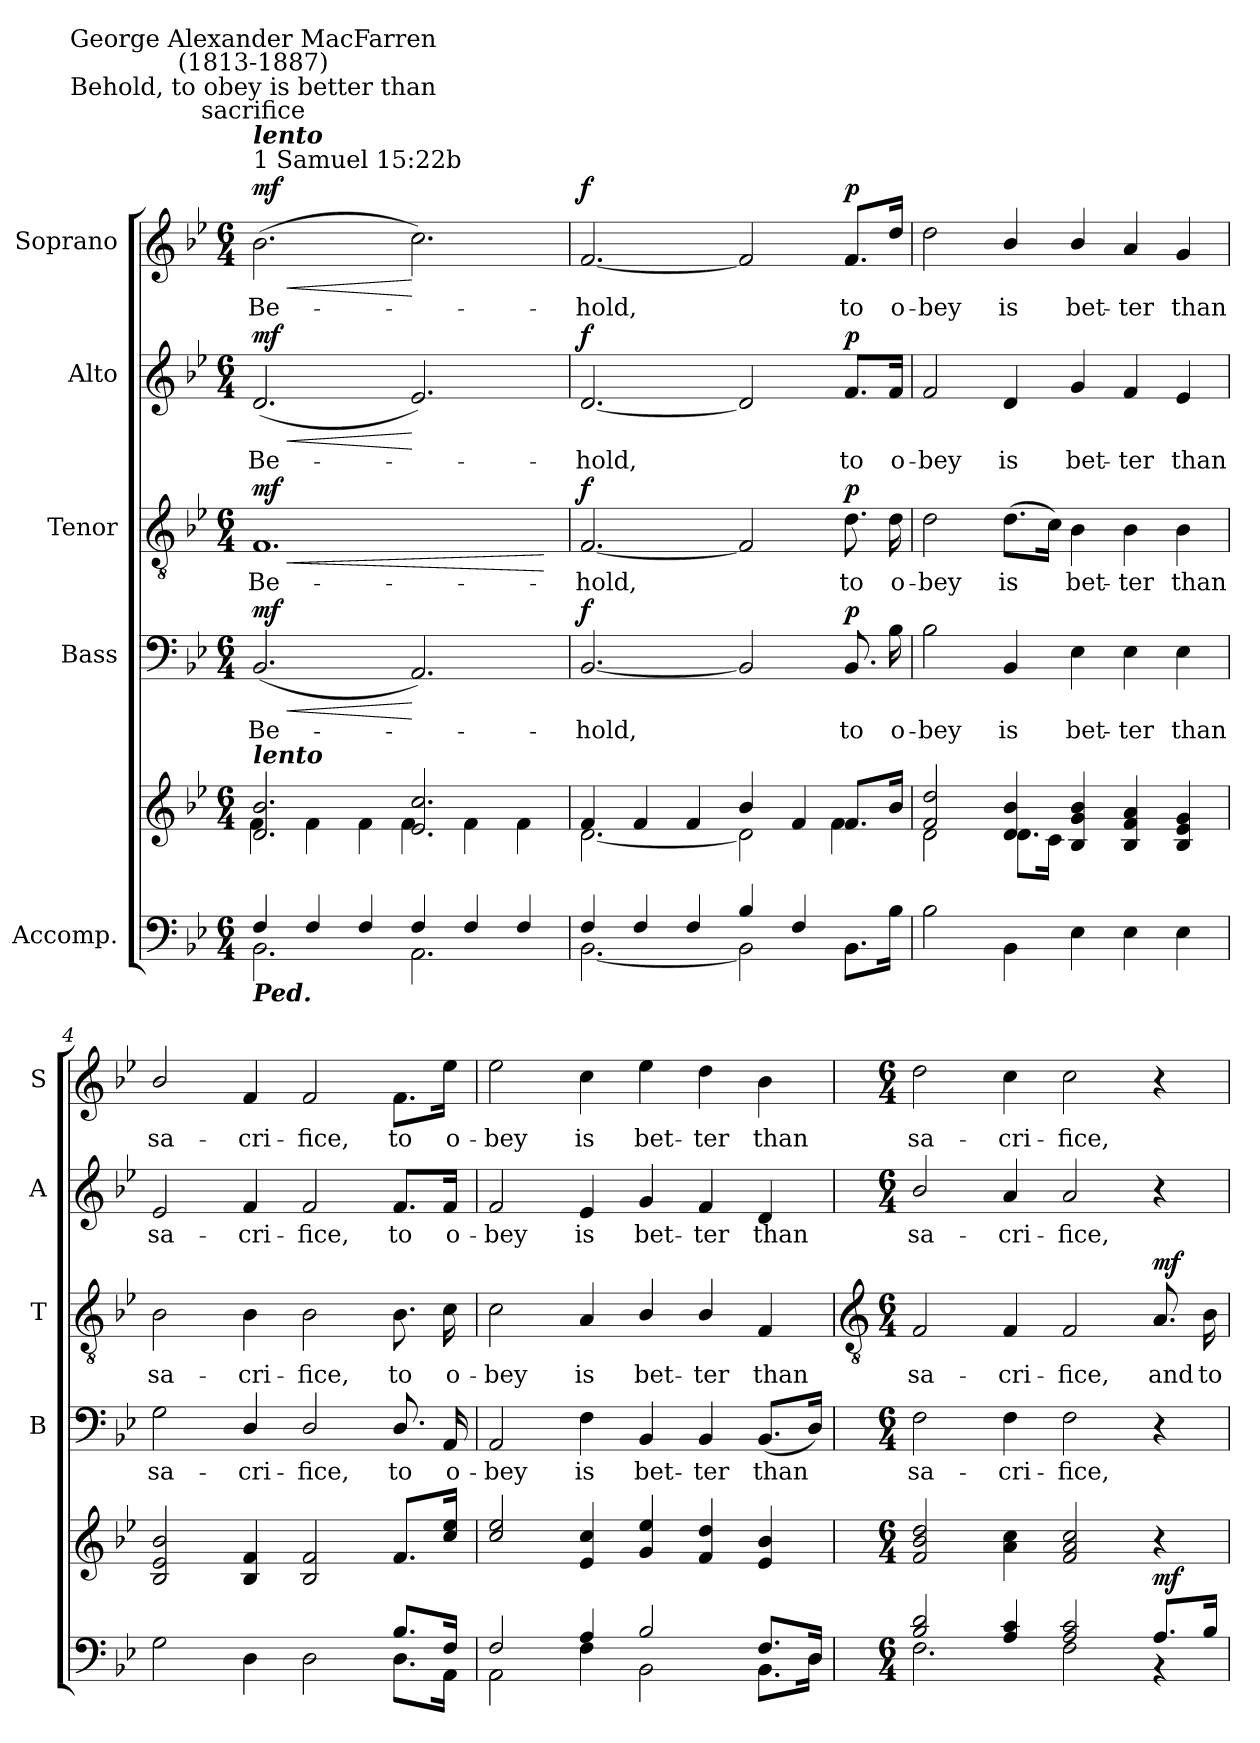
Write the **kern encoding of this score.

**kern	**kern	**dynam	**kern	**text	**dynam	**kern	**text	**dynam	**kern	**text	**dynam	**kern	**text	**dynam
*part5	*part5	*part5	*part4	*part4	*part4	*part3	*part3	*part3	*part2	*part2	*part2	*part1	*part1	*part1
*staff6	*staff5	*staff5/6	*staff4	*staff4	*staff4	*staff3	*staff3	*staff3	*staff2	*staff2	*staff2	*staff1	*staff1	*staff1
*I"Accomp.	*	*	*I"Bass	*	*	*I"Tenor	*	*	*I"Alto	*	*	*I"Soprano	*	*
*	*	*	*I'B	*	*	*I'T	*	*	*I'A	*	*	*I'S	*	*
*clefF4	*clefG2	*	*clefF4	*	*	*clefGv2	*	*	*clefG2	*	*	*clefG2	*	*
*k[b-e-]	*k[b-e-]	*	*k[b-e-]	*	*	*k[b-e-]	*	*	*k[b-e-]	*	*	*k[b-e-]	*	*
*B-:	*B-:	*	*B-:	*	*	*B-:	*	*	*B-:	*	*	*B-:	*	*
*M6/4	*M6/4	*	*M6/4	*	*	*M6/4	*	*	*M6/4	*	*	*M6/4	*	*
*MM69	*MM69	*	*MM69	*	*	*MM69	*	*	*MM69	*	*	*MM69	*	*
=1	=1	=1	=1	=1	=1	=1	=1	=1	=1	=1	=1	=1	=1	=1
*^	*^	*	*	*	*	*	*	*	*	*	*	*	*	*
!	!	!	!	!	!	!	!	!	!	!	!	!	!	!LO:TX:a:t=1 Samuel 15&colon;22b	!	!
!	!	!	!	!	!	!	!	!	!	!	!	!	!	!LO:TX:a:Bi:t=lento	!	!
!	!	!	!	!	!	!	!	!	!	!	!	!	!	!LO:TX:a:cj:t=Behold, to obey is better than\nsacrifice	!	!
!	!	!	!	!	!	!	!	!	!	!	!	!	!	!LO:TX:a:cj:t=George Alexander MacFarren\n(1813-1887)	!	!
!	!	!LO:TX:a:Bi:t=lento	!	!	!	!	!	!	!	!	!	!	!	!	!	!
!LO:TX:b:Bi:t=Ped.	!	!	!	!	!	!	!	!	!	!	!	!	!	!	!	!
!	!	!	!	!LO:DY:b=2	!	!LO:LY:b	!LO:HP:b	!	!LO:LY:b	!LO:HP:b	!	!LO:LY:b	!LO:HP:b	!	!LO:LY:b	!LO:HP:b
!	!	!	!	!LO:DY:n=1:b	!	!	!LO:DY:n=1:b	!	!	!LO:DY:n=1:b	!	!	!LO:DY:n=1:b	!	!	!LO:DY:n=1:b
4F/	2.BB-\	2.d 2.b-	4f\	mf mf	(<2.BB-	Be-	< mf	1.F	Be-	< mf	(<2.d	Be-	< mf	(>2.b-	Be-	< mf
4F/	.	.	4f\	.	.	.	.	.	.	.	.	.	.	.	.	.
4F/	.	.	4f\	.	.	.	.	.	.	.	.	.	.	.	.	.
4F/	2.AA\	2.e- 2.cc	4f\	.	2.AA)	.	[	.	.	.	2.e-)	.	[	2.cc)	.	[
4F/	.	.	4f\	.	.	.	.	.	.	.	.	.	.	.	.	.
4F/	.	.	4f\	.	.	.	.	.	.	.	.	.	.	.	.	.
*v	*v	*	*	*	*	*	*	*	*	*	*	*	*	*	*	*
*	*v	*v	*	*	*	*	*	*	*	*	*	*	*	*	*
.	.	.	.	.	.	.	.	[	.	.	.	.	.	.
=2	=2	=2	=2	=2	=2	=2	=2	=2	=2	=2	=2	=2	=2	=2
*^	*^	*	*	*	*	*	*	*	*	*	*	*	*	*
!	!	!	!	!	!	!LO:LY:b	!LO:DY:b	!	!LO:LY:b	!LO:DY:b	!	!LO:LY:b	!LO:DY:b	!	!LO:LY:b	!LO:DY:b
4F/	[2.BB-\	4f	[2.d\	.	[2.BB-	hold,	f	[2.F	-hold,	f	[2.d	hold,	f	[2.f	hold,	f
4F/	.	4f	.	.	.	.	.	.	.	.	.	.	.	.	.	.
4F/	.	4f	.	.	.	.	.	.	.	.	.	.	.	.	.	.
4B-/	2BB-\]	4b-/	2d\]	.	2BB-]	.	.	2F]	.	.	2d]	.	.	2f]	.	.
4F/	.	4f	.	.	.	.	.	.	.	.	.	.	.	.	.	.
!	!	!	!	!	!	!LO:LY:b	!LO:DY:b	!	!LO:LY:b	!LO:DY:b	!	!LO:LY:b	!LO:DY:b	!	!LO:LY:b	!LO:DY:b
4ryy	8.BB-\L	8.fL	4f\	.	8.BB-	to	p	8.d	to	p	8.f/L	to	p	8.f/L	to	p
!	!	!	!	!	!	!LO:LY:b	!	!	!LO:LY:b	!	!	!LO:LY:b	!	!	!LO:LY:b	!
.	16B-\J	16b-J	.	.	16B-	o-	.	16d	o-	.	16f/Jk	o-	.	16dd/Jk	o-	.
=3	=3	=3	=3	=3	=3	=3	=3	=3	=3	=3	=3	=3	=3	=3	=3	=3
!	!	!	!	!	!	!LO:LY:b	!	!	!LO:LY:b	!	!	!LO:LY:b	!	!	!LO:LY:b	!
1.ryy	2B-\	2f 2dd	2d\	.	2B-	-bey	.	2d	-bey	.	2f	-bey	.	2dd	-bey	.
!	!	!	!	!	!	!LO:LY:b	!	!	!LO:LY:b	!	!	!LO:LY:b	!	!	!LO:LY:b	!
.	4BB-\	4d/ 4b-/	8.d\L	.	4BB-	is	.	(>8.dL	is	.	4d	is	.	4b-/	is	.
.	.	.	16c\J	.	.	.	.	16cJ)	.	.	.	.	.	.	.	.
!	!	!	!	!	!	!LO:LY:b	!	!	!LO:LY:b	!	!	!LO:LY:b	!	!	!LO:LY:b	!
.	4E-\	4B-/ 4g/ 4b-/	2.ryy	.	4E-	bet-	.	4B-	bet-	.	4g	bet-	.	4b-/	bet-	.
!	!	!	!	!	!	!LO:LY:b	!	!	!LO:LY:b	!	!	!LO:LY:b	!	!	!LO:LY:b	!
.	4E-\	4B- 4f 4a	.	.	4E-	-ter	.	4B-	-ter	.	4f	-ter	.	4a	-ter	.
!	!	!	!	!	!	!LO:LY:b	!	!	!LO:LY:b	!	!	!LO:LY:b	!	!	!LO:LY:b	!
.	4E-\	4B- 4e- 4g	.	.	4E-	than	.	4B-	than	.	4e-	than	.	4g	than	.
=4	=4	=4	=4	=4	=4	=4	=4	=4	=4	=4	=4	=4	=4	=4	=4	=4
!	!	!	!	!	!	!LO:LY:b	!	!	!LO:LY:b	!	!	!LO:LY:b	!	!	!LO:LY:b	!
2.ryy	2G\	2B-/ 2e-/ 2b-/	1.ryy	.	2G	sa-	.	2B-	sa-	.	2e-	sa-	.	2b-/	sa-	.
!	!	!	!	!	!	!LO:LY:b	!	!	!LO:LY:b	!	!	!LO:LY:b	!	!	!LO:LY:b	!
.	4D\	4B- 4f	.	.	4D/	-cri-	.	4B-	-cri-	.	4f	-cri-	.	4f	-cri-	.
!	!	!	!	!	!	!LO:LY:b	!	!	!LO:LY:b	!	!	!LO:LY:b	!	!	!LO:LY:b	!
2ryy	2D\	2B- 2f	.	.	2D/	-fice,	.	2B-	-fice,	.	2f	-fice,	.	2f	-fice,	.
!	!	!	!	!	!	!LO:LY:b	!	!	!LO:LY:b	!	!	!LO:LY:b	!	!	!LO:LY:b	!
8.B-/L	8.D\L	8.f/L	.	.	8.D/	to	.	8.B-	to	.	8.f/L	to	.	8.f\L	to	.
!	!	!	!	!	!	!LO:LY:b	!	!	!LO:LY:b	!	!	!LO:LY:b	!	!	!LO:LY:b	!
16F/J	16AA\J	16cc/ 16ee-/J	.	.	16AA	o-	.	16c	o-	.	16f/Jk	o-	.	16ee-\Jk	o-	.
=5	=5	=5	=5	=5	=5	=5	=5	=5	=5	=5	=5	=5	=5	=5	=5	=5
!	!	!	!	!	!	!LO:LY:b	!	!	!LO:LY:b	!	!	!LO:LY:b	!	!	!LO:LY:b	!
2F/	2AA\	2cc 2ee-	1.ryy	.	2AA	-bey	.	2c	-bey	.	2f	-bey	.	2ee-	-bey	.
!	!	!	!	!	!	!LO:LY:b	!	!	!LO:LY:b	!	!	!LO:LY:b	!	!	!LO:LY:b	!
4A/	4F\	4e- 4cc	.	.	4F	is	.	4A	is	.	4e-	is	.	4cc	is	.
!	!	!	!	!	!	!LO:LY:b	!	!	!LO:LY:b	!	!	!LO:LY:b	!	!	!LO:LY:b	!
2B-/	2BB-\	4g 4ee-	.	.	4BB-	bet-	.	4B-/	bet-	.	4g	bet-	.	4ee-	bet-	.
!	!	!	!	!	!	!LO:LY:b	!	!	!LO:LY:b	!	!	!LO:LY:b	!	!	!LO:LY:b	!
.	.	4f 4dd	.	.	4BB-	-ter	.	4B-/	-ter	.	4f	-ter	.	4dd	-ter	.
!	!	!	!	!	!	!LO:LY:b	!	!	!LO:LY:b	!	!	!LO:LY:b	!	!	!LO:LY:b	!
8.F/L	8.BB-\L	4e- 4b-	.	.	(<8.BB-L	than	.	4F	than	.	4d	than	.	4b-	than	.
16D/J	16D\J	.	.	.	16DJ)	.	.	.	.	.	.	.	.	.	.	.
*	*	*v	*v	*	*	*	*	*	*	*	*	*	*	*	*	*
!!LO:LB:g=z
=6	=6	=6	=6	=6	=6	=6	=6	=6	=6	=6	=6	=6	=6	=6	=6
*	*	*	*	*	*	*	*clefGv2	*	*	*	*	*	*	*	*
*M6/4	*	*M6/4	*	*M6/4	*	*	*M6/4	*	*	*M6/4	*	*	*M6/4	*	*
!	!	!	!	!	!LO:LY:b	!	!	!LO:LY:b	!	!	!LO:LY:b	!	!	!LO:LY:b	!
2B-/ 2d/	2.F\	2f 2b- 2dd	.	2F	sa-	.	2F	sa-	.	2b-/	sa-	.	2dd	sa-	.
!	!	!	!	!	!LO:LY:b	!	!	!LO:LY:b	!	!	!LO:LY:b	!	!	!LO:LY:b	!
4A/ 4c/	.	4a 4cc	.	4F	-cri-	.	4F	-cri-	.	4a	-cri-	.	4cc	-cri-	.
!	!	!	!	!	!LO:LY:b	!	!	!LO:LY:b	!	!	!LO:LY:b	!	!	!LO:LY:b	!
2A/ 2c/	2F\	2f 2a 2cc	.	2F	-fice,	.	2F	-fice,	.	2a	-fice,	.	2cc	-fice,	.
!	!	!	!LO:DY:a=2	!	!	!	!	!LO:LY:b	!LO:DY:b	!	!	!	!	!	!
8.A/L	4r	4r	mf	4r	.	.	8.A	and	mf	4r	.	.	4r	.	.
!	!	!	!	!	!	!	!	!LO:LY:b	!	!	!	!	!	!	!
16B-/J	.	.	.	.	.	.	16B-	to	.	.	.	.	.	.	.
*v	*v	*	*	*	*	*	*	*	*	*	*	*	*	*	*
=	=	=	=	=	=	=	=	=	=	=	=	=	=	=
*-	*-	*-	*-	*-	*-	*-	*-	*-	*-	*-	*-	*-	*-	*-
